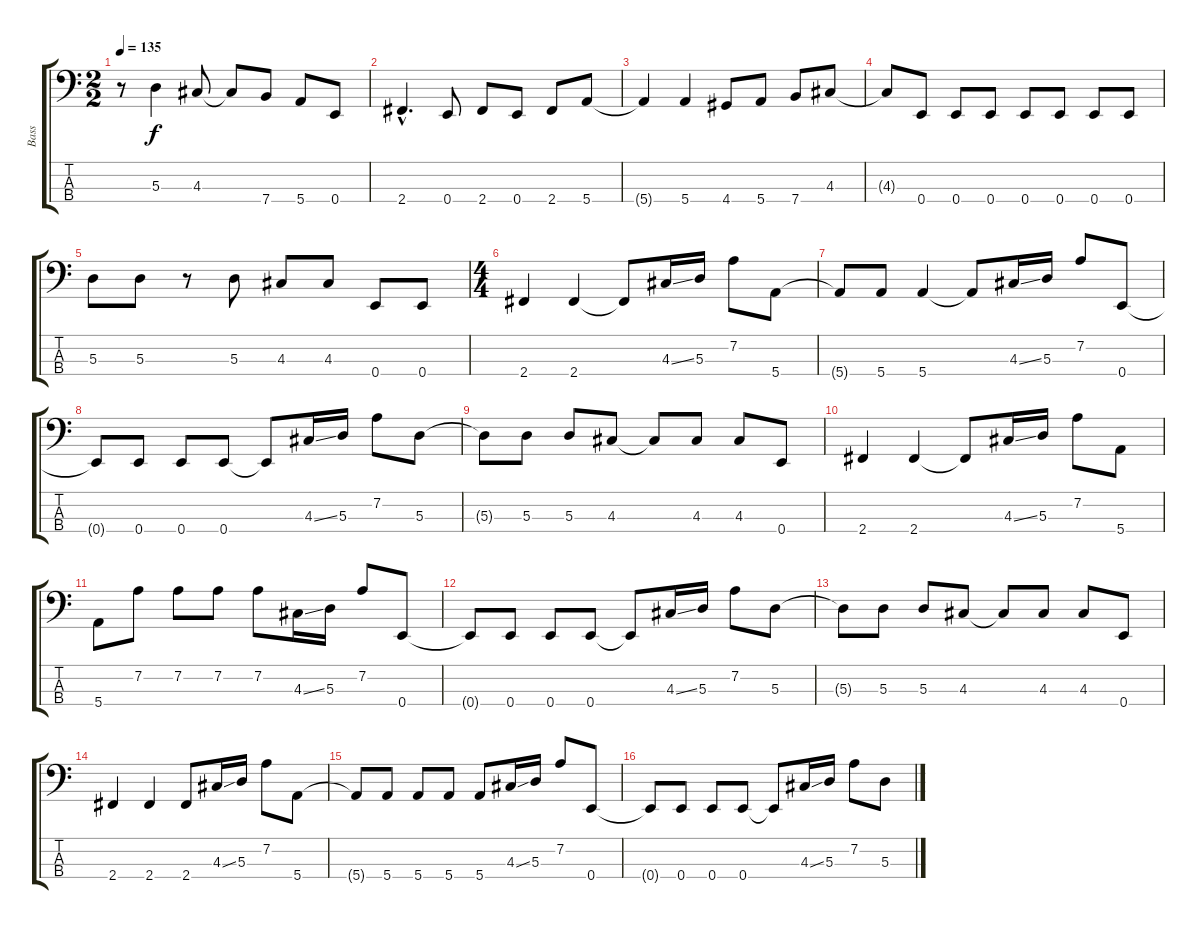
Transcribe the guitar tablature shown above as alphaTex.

\track ("Bass" "Bass") {instrument electricbasspick}
\staff {score tabs}
\tuning (G2 D2 A1 E1) {hide}
\ts (2 2)
\tempo 135
\clef f4
\ks c
r.8{dy f} 5.3.4 4.3.8 4.3{t}.8 7.4.8 5.4.8 0.4.8 |
2.4{hac}.4{d} 0.4.8 2.4.8 0.4.8 2.4.8 5.4.8 |
5.4{t}.4 5.4.4 4.4.8 5.4.8 7.4.8 4.3.8 |
4.3{t}.8 0.4.8 0.4.8 0.4.8 0.4.8 0.4.8 0.4.8 0.4.8 |
5.3.8 5.3.8 r.8 5.3.8 4.3.8 4.3.8 0.4.8 0.4.8 |
\ts (4 4)
2.4.4 2.4.4 2.4{t}.8 4.3{ss}.16 5.3.16 7.2.8 5.4.8 |
5.4{t}.8 5.4.8 5.4.4 5.4{t}.8 4.3{ss}.16 5.3.16 7.2.8 0.4.8 |
0.4{t}.8 0.4.8 0.4.8 0.4.8 0.4{t}.8 4.3{ss}.16 5.3.16 7.2.8 5.3.8 |
5.3{t}.8 5.3.8 5.3.8 4.3.8 4.3{t}.8 4.3.8 4.3.8 0.4.8 |
2.4.4 2.4.4 2.4{t}.8 4.3{ss}.16 5.3.16 7.2.8 5.4.8 |
5.4.8 7.2.8 7.2.8 7.2.8 7.2.8 4.3{ss}.16 5.3.16 7.2.8 0.4.8 |
0.4{t}.8 0.4.8 0.4.8 0.4.8 0.4{t}.8 4.3{ss}.16 5.3.16 7.2.8 5.3.8 |
5.3{t}.8 5.3.8 5.3.8 4.3.8 4.3{t}.8 4.3.8 4.3.8 0.4.8 |
2.4.4 2.4.4 2.4.8 4.3{ss}.16 5.3.16 7.2.8 5.4.8 |
5.4{t}.8 5.4.8 5.4.8 5.4.8 5.4.8 4.3{ss}.16 5.3.16 7.2.8 0.4.8 |
0.4{t}.8 0.4.8 0.4.8 0.4.8 0.4{t}.8 4.3{ss}.16 5.3.16 7.2.8 5.3.8
